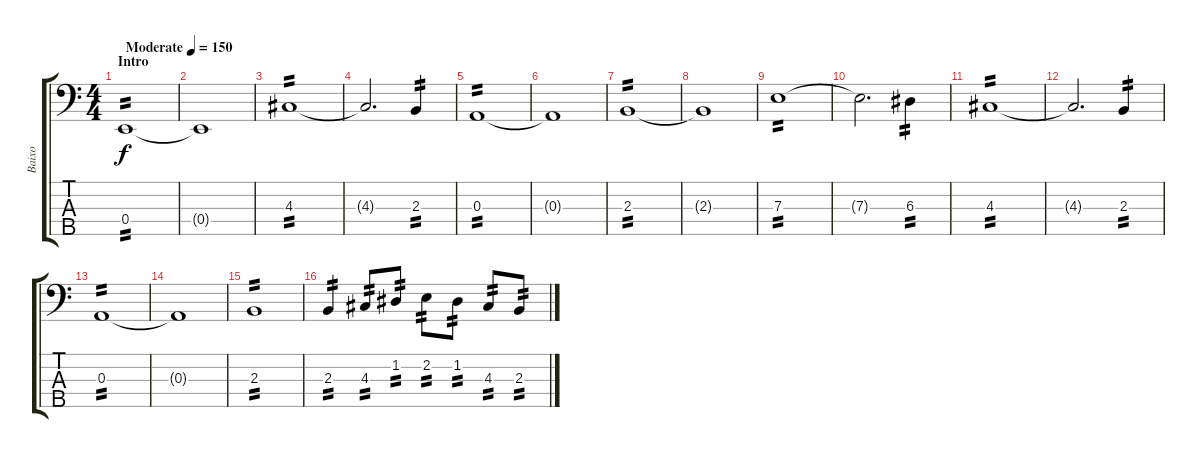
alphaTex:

\track ("Baixo" "Baixo") {instrument electricbassfinger}
\staff {score tabs}
\tuning (G2 D2 A1 E1 B0) {hide}
\ts (4 4)
\section ("" "Intro")
\tempo (150 "Moderate")
\clef f4
\ks c
0.4.1{tp 2 dy f instrument electricbassfinger} |
0.4{t}.1 |
4.3.1{tp 2} |
4.3{t}.2{d} 2.3.4{tp 2} |
0.3.1{tp 2} |
0.3{t}.1 |
2.3.1{tp 2} |
2.3{t}.1 |
7.3.1{tp 2} |
7.3{t}.2{d} 6.3.4{tp 2} |
4.3.1{tp 2} |
4.3{t}.2{d} 2.3.4{tp 2} |
0.3.1{tp 2} |
0.3{t}.1 |
2.3.1{tp 2} |
2.3.4{tp 2} 4.3.8{tp 2} 1.2.8{tp 2} 2.2.8{tp 2} 1.2.8{tp 2} 4.3.8{tp 2} 2.3.8{tp 2}
